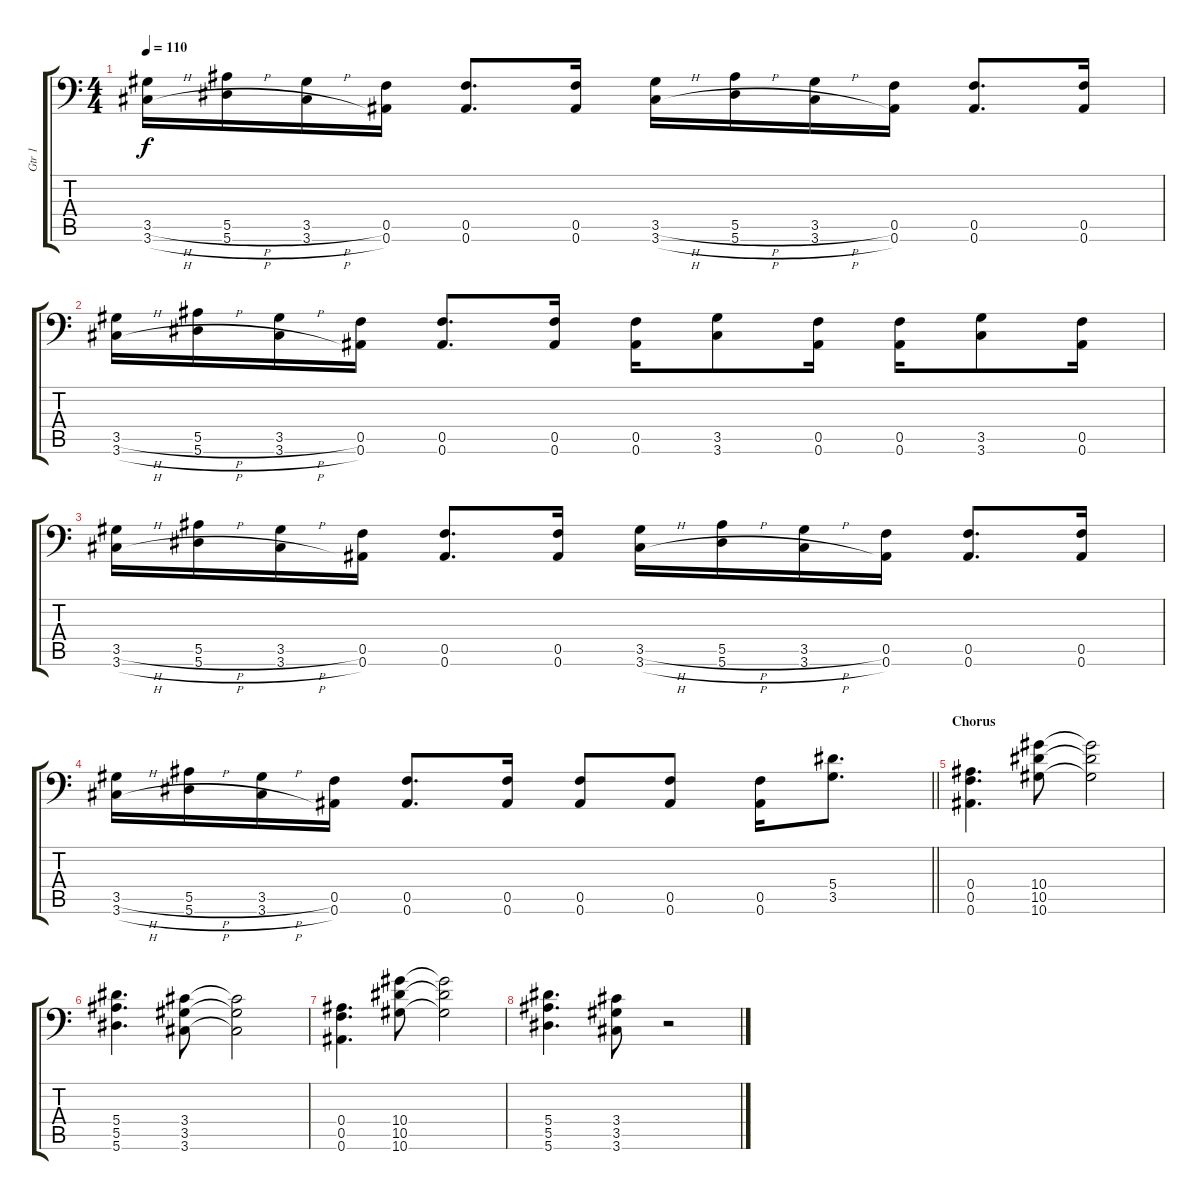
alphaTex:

\track ("Gtr 1" "Gtr 1") {instrument distortionguitar}
\staff {score tabs}
\tuning (C4 G3 Eb3 Bb2 F2 Bb1) {hide}
\ts (4 4)
\tempo 110
\clef f4
\ks c
(3.5{h} 3.6{h}).16{dy f} (5.5{h} 5.6{h}).16 (3.5{h} 3.6{h}).16 (0.5 0.6).16 (0.5 0.6).8{d} (0.5 0.6).16 (3.5{h} 3.6{h}).16 (5.5{h} 5.6{h}).16 (3.5{h} 3.6{h}).16 (0.5 0.6).16 (0.5 0.6).8{d} (0.5 0.6).16 |
(3.5{h} 3.6{h}).16 (5.5{h} 5.6{h}).16 (3.5{h} 3.6{h}).16 (0.5 0.6).16 (0.5 0.6).8{d} (0.5 0.6).16 (0.5 0.6).16 (3.5 3.6).8 (0.5 0.6).16 (0.5 0.6).16 (3.5 3.6).8 (0.5 0.6).16 |
(3.5{h} 3.6{h}).16 (5.5{h} 5.6{h}).16 (3.5{h} 3.6{h}).16 (0.5 0.6).16 (0.5 0.6).8{d} (0.5 0.6).16 (3.5{h} 3.6{h}).16 (5.5{h} 5.6{h}).16 (3.5{h} 3.6{h}).16 (0.5 0.6).16 (0.5 0.6).8{d} (0.5 0.6).16 |
\barLineRight lightlight
(3.5{h} 3.6{h}).16 (5.5{h} 5.6{h}).16 (3.5{h} 3.6{h}).16 (0.5 0.6).16 (0.5 0.6).8{d} (0.5 0.6).16 (0.5 0.6).8 (0.5 0.6).8 (0.5 0.6).16 (5.4 3.5).8{d} |
\section ("" "Chorus")
(0.4 0.5 0.6).4{d} (10.4 10.5 10.6).8 (10.4{t} 10.5{t} 10.6{t}).2 |
(5.4 5.5 5.6).4{d} (3.4 3.5 3.6).8 (3.4{t} 3.5{t} 3.6{t}).2 |
(0.4 0.5 0.6).4{d} (10.4 10.5 10.6).8 (10.4{t} 10.5{t} 10.6{t}).2 |
(5.4 5.5 5.6).4{d} (3.4 3.5 3.6).8 r.2
